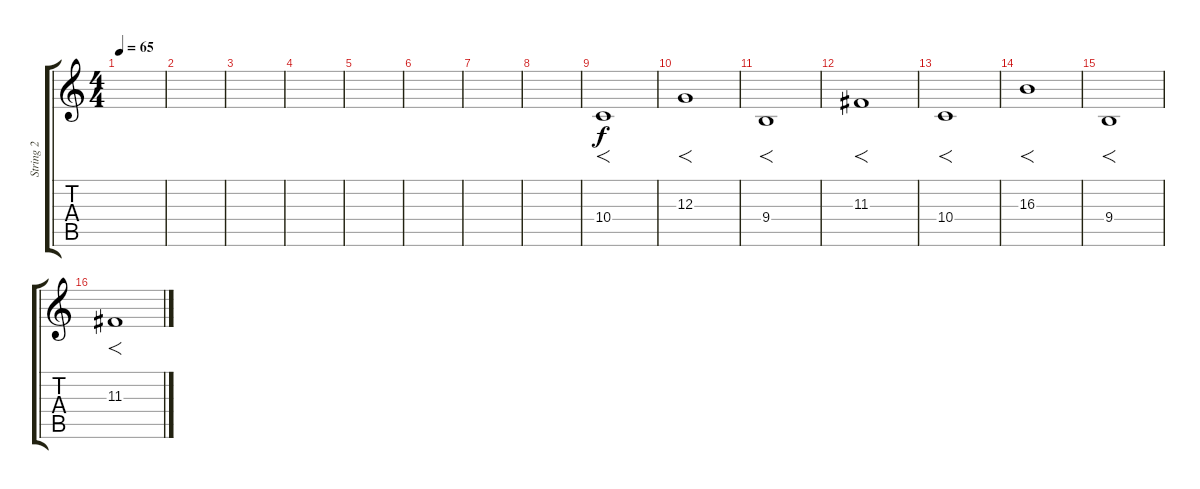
\track ("String 2" "String 2") {instrument stringensemble1}
\staff {score tabs}
\tuning (E4 B3 G3 D3 A2 D2) {hide}
\ts (4 4)
\tempo 65
\clef g2
\ks c
|
|
|
|
|
|
|
|
10.4.1{f} |
12.3.1{f} |
9.4.1{f} |
11.3.1{f} |
10.4.1{f} |
16.3.1{f} |
9.4.1{f} |
11.3.1{f}
